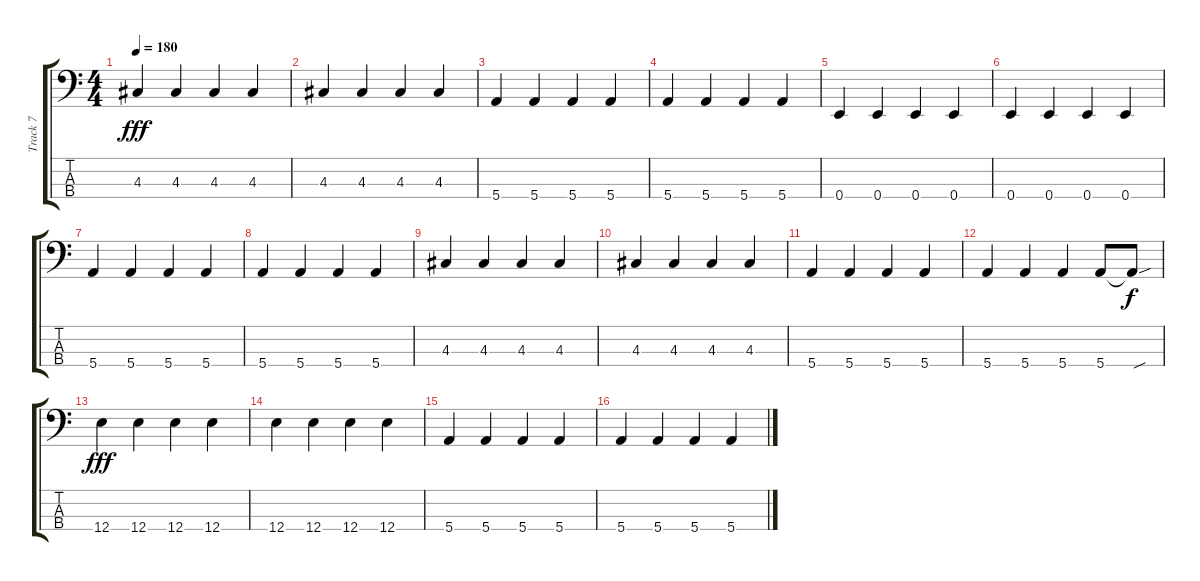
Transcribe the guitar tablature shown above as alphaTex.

\track ("Track 7" "Track 7") {instrument electricbassfinger}
\staff {score tabs}
\tuning (G2 D2 A1 E1) {hide}
\ts (4 4)
\tempo 180
\clef f4
\ks c
4.3.4{dy fff} 4.3.4 4.3.4 4.3.4 |
4.3.4 4.3.4 4.3.4 4.3.4 |
5.4.4 5.4.4 5.4.4 5.4.4 |
5.4.4 5.4.4 5.4.4 5.4.4 |
0.4.4 0.4.4 0.4.4 0.4.4 |
0.4.4 0.4.4 0.4.4 0.4.4 |
5.4.4 5.4.4 5.4.4 5.4.4 |
5.4.4 5.4.4 5.4.4 5.4.4 |
4.3.4 4.3.4 4.3.4 4.3.4 |
4.3.4 4.3.4 4.3.4 4.3.4 |
5.4.4 5.4.4 5.4.4 5.4.4 |
5.4.4 5.4.4 5.4.4 5.4.8 5.4{sou t}.8{dy f} |
12.4.4{dy fff} 12.4.4 12.4.4 12.4.4 |
12.4.4 12.4.4 12.4.4 12.4.4 |
5.4.4 5.4.4 5.4.4 5.4.4 |
5.4.4 5.4.4 5.4.4 5.4.4
